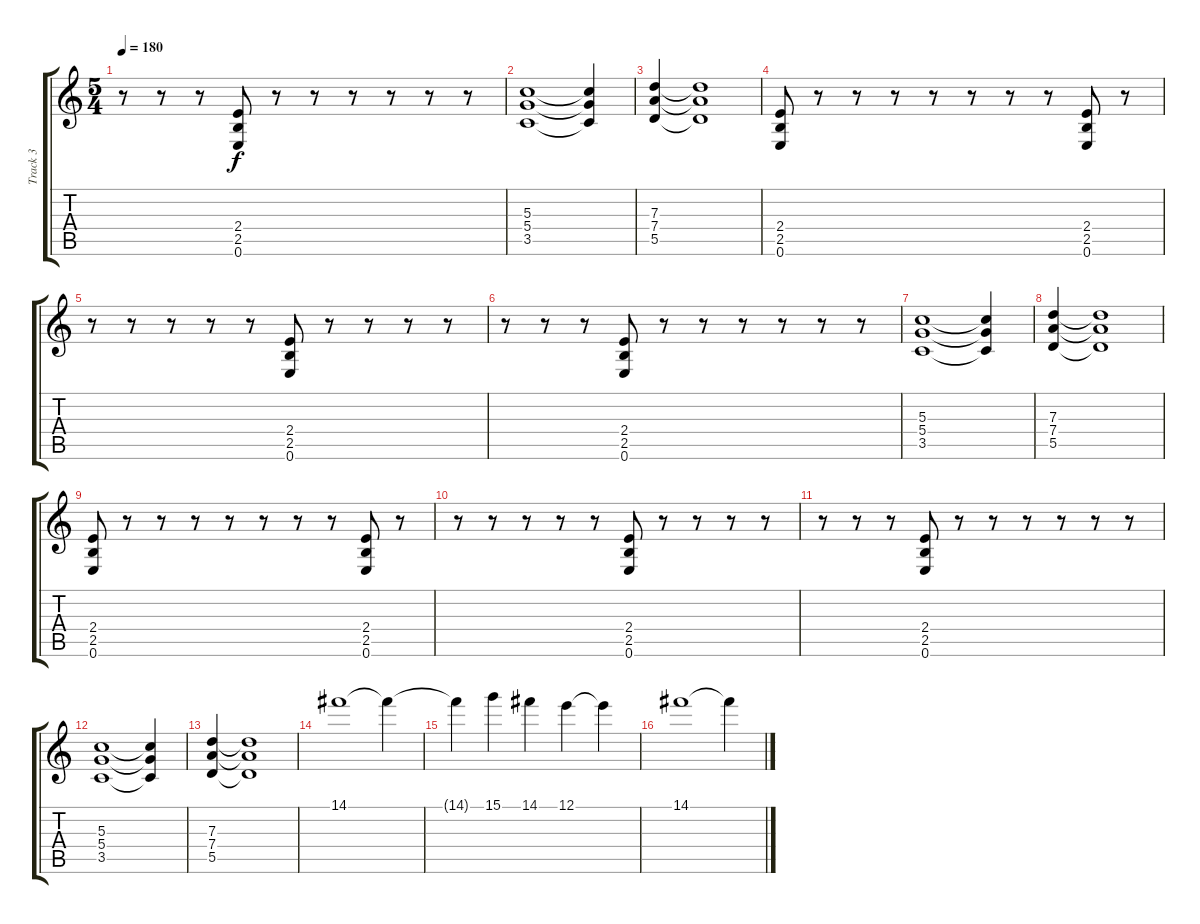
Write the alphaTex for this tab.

\track ("Track 3" "Track 3") {instrument acousticguitarsteel}
\staff {score tabs}
\tuning (E4 B3 G3 D3 A2 E2) {hide}
\ts (5 4)
\tempo 180
\clef g2
\ks c
r.8{dy f} r.8 r.8 (2.4 2.5 0.6).8 r.8 r.8 r.8 r.8 r.8 r.8 |
(5.3 5.4 3.5).1 (5.3{t} 5.4{t} 3.5{t}).4 |
(7.3 7.4 5.5).4 (7.3{t} 7.4{t} 5.5{t}).1 |
(2.4 2.5 0.6).8{volume 16 instrument brightacousticpiano} r.8 r.8 r.8 r.8 r.8 r.8 r.8 (2.4 2.5 0.6).8 r.8 |
r.8 r.8 r.8 r.8 r.8 (2.4 2.5 0.6).8 r.8 r.8 r.8 r.8 |
r.8 r.8 r.8 (2.4 2.5 0.6).8 r.8 r.8 r.8 r.8 r.8 r.8 |
(5.3 5.4 3.5).1 (5.3{t} 5.4{t} 3.5{t}).4 |
(7.3 7.4 5.5).4 (7.3{t} 7.4{t} 5.5{t}).1 |
(2.4 2.5 0.6).8{volume 16 instrument brightacousticpiano} r.8 r.8 r.8 r.8 r.8 r.8 r.8 (2.4 2.5 0.6).8 r.8 |
r.8 r.8 r.8 r.8 r.8 (2.4 2.5 0.6).8 r.8 r.8 r.8 r.8 |
r.8 r.8 r.8 (2.4 2.5 0.6).8 r.8 r.8 r.8 r.8 r.8 r.8 |
(5.3 5.4 3.5).1 (5.3{t} 5.4{t} 3.5{t}).4 |
(7.3 7.4 5.5).4 (7.3{t} 7.4{t} 5.5{t}).1 |
14.1.1{instrument piccolo} 14.1{t}.4 |
14.1{t}.4 15.1.4 14.1.4 12.1.4 12.1{t}.4 |
14.1.1 14.1{t}.4
